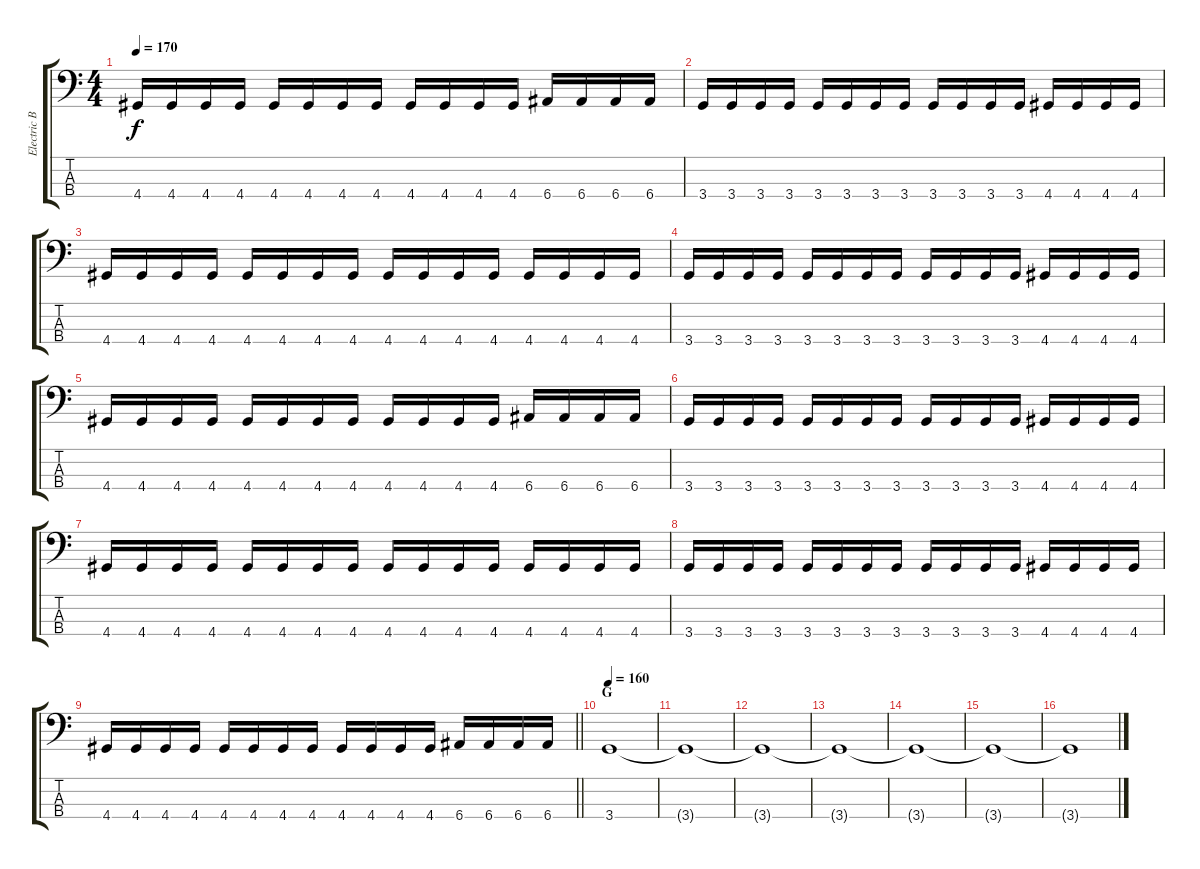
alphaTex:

\track ("Electric Bass" "Electric B") {solo instrument electricbasspick}
\staff {score tabs}
\tuning (G2 D2 A1 E1) {hide}
\ts (4 4)
\tempo 170
\clef f4
\ks c
4.4.16{dy f} 4.4.16 4.4.16 4.4.16 4.4.16 4.4.16 4.4.16 4.4.16 4.4.16 4.4.16 4.4.16 4.4.16 6.4.16 6.4.16 6.4.16 6.4.16 |
3.4.16 3.4.16 3.4.16 3.4.16 3.4.16 3.4.16 3.4.16 3.4.16 3.4.16 3.4.16 3.4.16 3.4.16 4.4.16 4.4.16 4.4.16 4.4.16 |
4.4.16 4.4.16 4.4.16 4.4.16 4.4.16 4.4.16 4.4.16 4.4.16 4.4.16 4.4.16 4.4.16 4.4.16 4.4.16 4.4.16 4.4.16 4.4.16 |
3.4.16 3.4.16 3.4.16 3.4.16 3.4.16 3.4.16 3.4.16 3.4.16 3.4.16 3.4.16 3.4.16 3.4.16 4.4.16 4.4.16 4.4.16 4.4.16 |
4.4.16 4.4.16 4.4.16 4.4.16 4.4.16 4.4.16 4.4.16 4.4.16 4.4.16 4.4.16 4.4.16 4.4.16 6.4.16 6.4.16 6.4.16 6.4.16 |
3.4.16 3.4.16 3.4.16 3.4.16 3.4.16 3.4.16 3.4.16 3.4.16 3.4.16 3.4.16 3.4.16 3.4.16 4.4.16 4.4.16 4.4.16 4.4.16 |
4.4.16 4.4.16 4.4.16 4.4.16 4.4.16 4.4.16 4.4.16 4.4.16 4.4.16 4.4.16 4.4.16 4.4.16 4.4.16 4.4.16 4.4.16 4.4.16 |
3.4.16 3.4.16 3.4.16 3.4.16 3.4.16 3.4.16 3.4.16 3.4.16 3.4.16 3.4.16 3.4.16 3.4.16 4.4.16 4.4.16 4.4.16 4.4.16 |
\barLineRight lightlight
4.4.16 4.4.16 4.4.16 4.4.16 4.4.16 4.4.16 4.4.16 4.4.16 4.4.16 4.4.16 4.4.16 4.4.16 6.4.16 6.4.16 6.4.16 6.4.16 |
\section ("" "G")
\tempo 160
3.4.1 |
3.4{t}.1 |
3.4{t}.1 |
3.4{t}.1 |
3.4{t}.1 |
3.4{t}.1 |
3.4{t}.1
